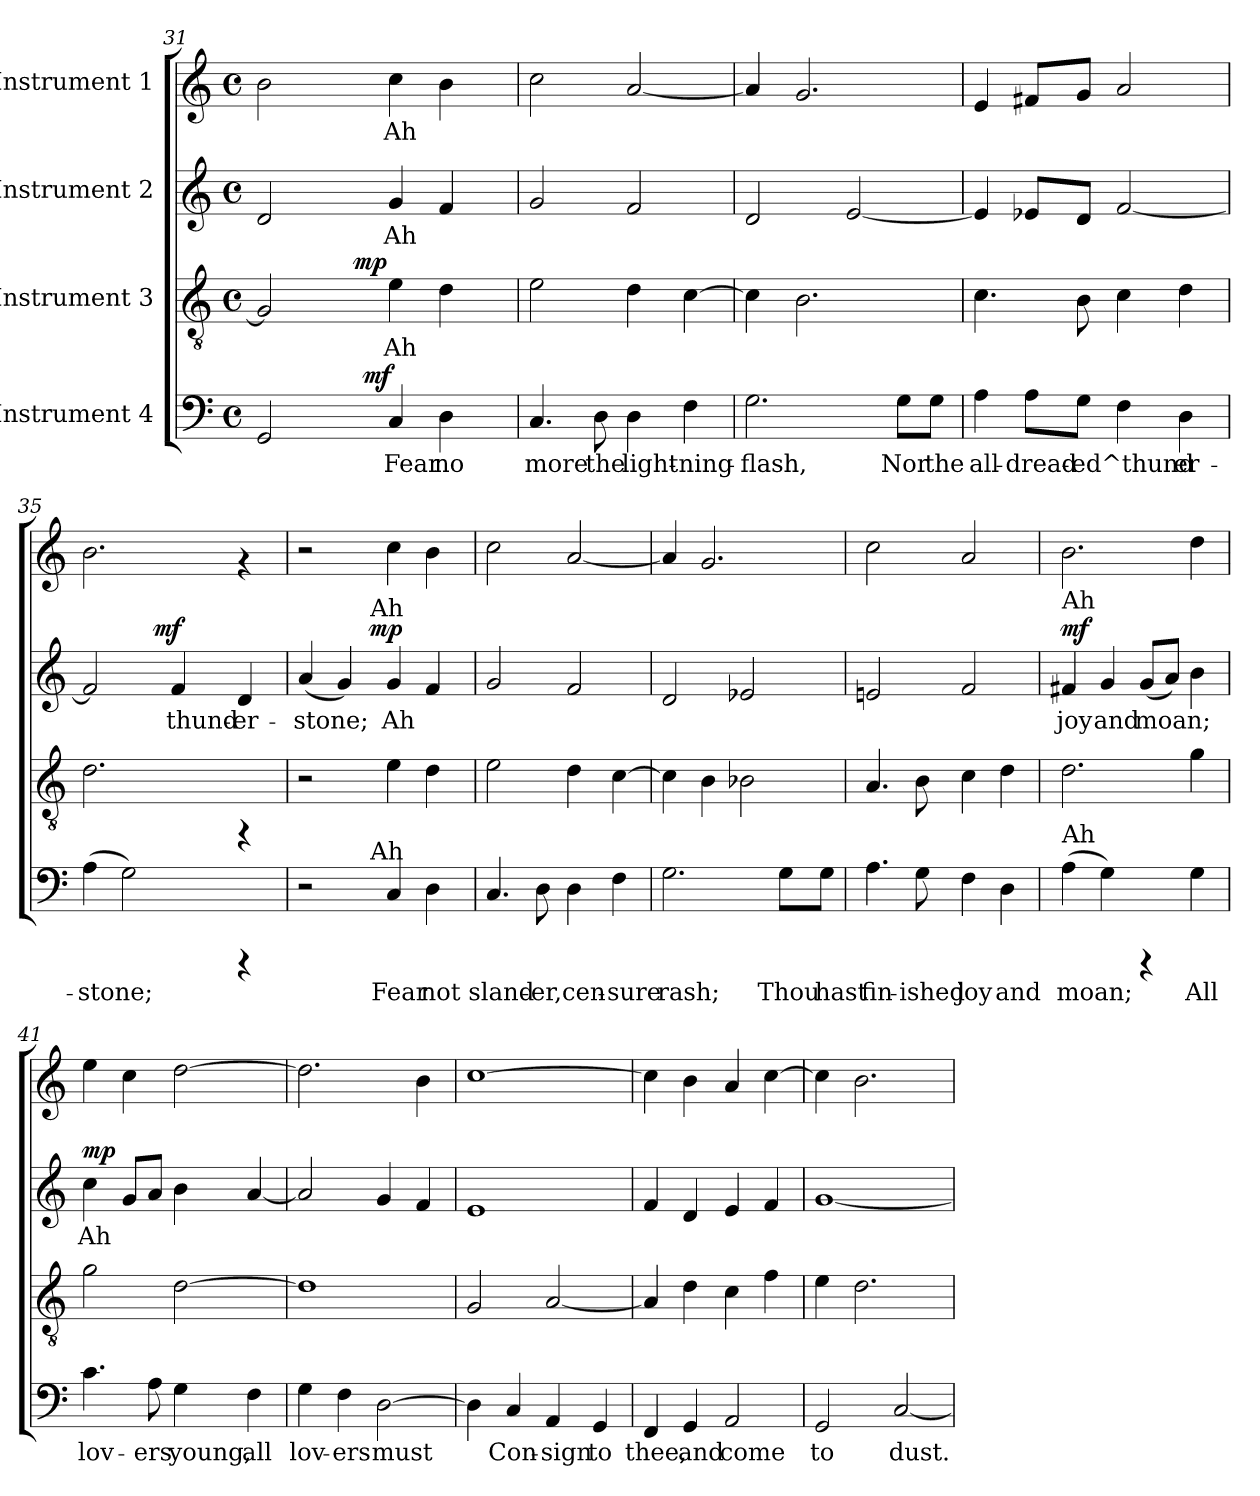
**kern	**text	**dynam	**kern	**text	**dynam	**kern	**text	**dynam	**kern	**text
*part4	*part4	*part4	*part3	*part3	*part3	*part2	*part2	*part2	*part1	*part1
*staff4	*staff4	*staff4	*staff3	*staff3	*staff3	*staff2	*staff2	*staff2	*staff1	*staff1
*I"Instrument 4	*	*	*I"Instrument 3	*	*	*I"Instrument 2	*	*	*I"Instrument 1	*
*clefF4	*	*	*clefGv2	*	*	*clefG2	*	*	*clefG2	*
*k[]	*	*	*k[]	*	*	*k[]	*	*	*k[]	*
*C:	*	*	*C:	*	*	*C:	*	*	*C:	*
*M4/4	*	*	*M4/4	*	*	*M4/4	*	*	*M4/4	*
*met(c)	*	*	*met(c)	*	*	*met(c)	*	*	*met(c)	*
=31	=31	=31	=31	=31	=31	=31	=31	=31	=31	=31
!	!LO:LY:b:cj	!	!	!LO:LY:b:cj	!	!	!LO:LY:b:cj	!	!	!LO:LY:b:cj
*^	*	*	*^	*	*	*	*	*	*	*
2GG/	4ryy	.	.	2G/]	4ryy	.	.	2d/	.	.	2b\	.
.	8ryy	.	.	.	8ryy	.	.	.	.	.	.	.
.	32.ryy	.	.	.	32ryy	.	.	.	.	.	.	.
!	!	!	!	!	!	!	!LO:DY:a	!	!	!	!	!
.	.	.	.	.	2ryy	.	mp	.	.	.	.	.
!	!	!	!LO:DY:a	!	!	!	!	!	!	!	!	!
.	2ryy	.	mf	.	.	.	.	.	.	.	.	.
!	!	!LO:LY:b:cj	!	!	!	!LO:LY:b:cj	!	!	!LO:LY:b:cj	!	!	!LO:LY:b:cj
4C/	.	Fear	.	4e\	.	Ah	.	4g/	Ah	.	4cc\	Ah
!	!	!LO:LY:b:cj	!	!	!	!LO:LY:b:cj	!	!	!LO:LY:b:cj	!	!	!LO:LY:b:cj
4D\	.	no	.	4d\	.	.	.	4f/	.	.	4b\	.
.	.	.	.	.	16.ryy	.	.	.	.	.	.	.
.	16ryy	.	.	.	.	.	.	.	.	.	.	.
.	64ryy	.	.	.	.	.	.	.	.	.	.	.
=32	=32	=32	=32	=32	=32	=32	=32	=32	=32	=32	=32	=32
!	!	!LO:LY:b:cj	!	!	!	!LO:LY:b:cj	!	!	!LO:LY:b:cj	!	!	!LO:LY:b:cj
*v	*v	*	*	*	*	*	*	*	*	*	*	*
*	*	*	*v	*v	*	*	*	*	*	*	*
4.C/	more	.	2e\	.	.	2g/	.	.	2cc\	.
!	!LO:LY:b:cj	!	!	!	!	!	!	!	!	!
8D\	the	.	.	.	.	.	.	.	.	.
!	!LO:LY:b:cj	!	!	!LO:LY:b:cj	!	!	!LO:LY:b:cj	!	!	!LO:LY:b:cj
4D\	light-	.	4d\	.	.	2f/	.	.	[>2a/	.
!	!LO:LY:b:cj	!	!	!LO:LY:b:cj	!	!	!	!	!	!
4F\	-ning-	.	[>4c\	.	.	.	.	.	.	.
!!LO:PB:g=z
=33	=33	=33	=33	=33	=33	=33	=33	=33	=33	=33
!	!LO:LY:b:cj	!	!	!LO:LY:b:cj	!	!	!LO:LY:b:cj	!	!	!LO:LY:b:cj
2.G\	-flash,	.	4c\]	.	.	2d/	.	.	4a/]	.
!	!	!	!	!LO:LY:b:cj	!	!	!	!	!	!LO:LY:b:cj
.	.	.	2.B\	.	.	.	.	.	2.g/	.
!	!	!	!	!	!	!	!LO:LY:b:cj	!	!	!
.	.	.	.	.	.	[<2e/	.	.	.	.
!	!LO:LY:b:cj	!	!	!	!	!	!	!	!	!
8G\L	Nor	.	.	.	.	.	.	.	.	.
!	!LO:LY:b:cj	!	!	!	!	!	!	!	!	!
8G\J	the	.	.	.	.	.	.	.	.	.
=34	=34	=34	=34	=34	=34	=34	=34	=34	=34	=34
!	!LO:LY:b:cj	!	!	!LO:LY:b:cj	!	!	!LO:LY:b:cj	!	!	!LO:LY:b:cj
4A\	all-	.	4.c\	.	.	4e/]	.	.	4e/	.
!	!LO:LY:b:cj	!	!	!	!	!	!LO:LY:b:cj	!	!	!LO:LY:b:cj
8A\L	-dread-	.	.	.	.	8e-X/L	.	.	8f#X/L	.
!	!LO:LY:b:cj	!	!	!LO:LY:b:cj	!	!	!LO:LY:b:cj	!	!	!LO:LY:b:cj
8G\J	-ed^thund-	.	8B\	.	.	8d/J	.	.	8g/J	.
!	!LO:LY:b:cj	!	!	!LO:LY:b:cj	!	!	!LO:LY:b:cj	!	!	!LO:LY:b:cj
4F\	--	.	4c\	.	.	[<2f/	.	.	2a/	.
!	!LO:LY:b:cj	!	!	!LO:LY:b:cj	!	!	!	!	!	!
4D\	-er-	.	4d\	.	.	.	.	.	.	.
=35	=35	=35	=35	=35	=35	=35	=35	=35	=35	=35
!	!LO:LY:b:cj	!	!	!LO:LY:b:cj	!	!	!LO:LY:b:cj	!	!	!LO:LY:b:cj
*	*	*	*	*	*	*^	*	*	*	*
(>4A\	-stone;	.	2.d\	.	.	2f/]	4..ryy	.	.	2.b\	.
!	!LO:LY:b:cj	!	!	!	!	!	!	!	!	!	!
2G\)	.	.	.	.	.	.	.	.	.	.	.
!	!	!	!	!	!	!	!	!	!LO:DY:a	!	!
.	.	.	.	.	.	.	2ryy	.	mf	.	.
!	!	!	!	!	!	!	!	!LO:LY:b:cj	!	!	!
.	.	.	.	.	.	4f/	.	thund-	.	.	.
!	!	!	!	!	!	!	!	!LO:LY:b:cj	!	!	!
4rCCC	.	.	4rFF	.	.	4d/	.	-er-	.	4rf	.
.	.	.	.	.	.	.	16ryy	.	.	.	.
=36	=36	=36	=36	=36	=36	=36	=36	=36	=36	=36	=36
!	!	!	!	!	!	!	!	!LO:LY:b:cj	!	!	!
*^	*	*	*	*	*	*	*	*	*	*	*
2r	4..ryy	.	.	2r	.	.	(<4a/	4..ryy	-stone;	.	2r	.
!	!	!	!	!	!	!	!	!	!LO:LY:b:cj	!	!	!
.	.	.	.	.	.	.	4g/)	.	.	.	.	.
!	!	!	!	!	!	!	!	!LO:TX:a:t=Ah	!	!	!	!
!	!LO:TX:a:t=Ah	!	!	!	!	!	!	!	!	!	!	!
!	!	!	!	!	!	!	!	!	!	!LO:DY:a	!	!
.	2ryy	.	.	.	.	.	.	2ryy	.	mp	.	.
!	!	!LO:LY:b:cj	!	!	!LO:LY:b:cj	!	!	!	!LO:LY:b:cj	!	!	!LO:LY:b:cj
4C/	.	Fear	.	4e\	.	.	4g/	.	Ah	.	4cc\	.
!	!	!LO:LY:b:cj	!	!	!LO:LY:b:cj	!	!	!	!LO:LY:b:cj	!	!	!LO:LY:b:cj
4D\	.	not	.	4d\	.	.	4f/	.	.	.	4b\	.
.	16ryy	.	.	.	.	.	.	16ryy	.	.	.	.
=37	=37	=37	=37	=37	=37	=37	=37	=37	=37	=37	=37	=37
!	!	!LO:LY:b:cj	!	!	!LO:LY:b:cj	!	!	!	!LO:LY:b:cj	!	!	!LO:LY:b:cj
*v	*v	*	*	*	*	*	*v	*v	*	*	*	*
4.C/	sland-	.	2e\	.	.	2g/	.	.	2cc\	.
!	!LO:LY:b:cj	!	!	!	!	!	!	!	!	!
8D\	-er,	.	.	.	.	.	.	.	.	.
!	!LO:LY:b:cj	!	!	!LO:LY:b:cj	!	!	!LO:LY:b:cj	!	!	!LO:LY:b:cj
4D\	cen-	.	4d\	.	.	2f/	.	.	[<2a/	.
!	!LO:LY:b:cj	!	!	!LO:LY:b:cj	!	!	!	!	!	!
4F\	-sure	.	[<4c\	.	.	.	.	.	.	.
!!LO:LB:g=z
=38	=38	=38	=38	=38	=38	=38	=38	=38	=38	=38
!	!LO:LY:b:cj	!	!	!LO:LY:b:cj	!	!	!LO:LY:b:cj	!	!	!LO:LY:b:cj
2.G\	rash;	.	4c\]	.	.	2d/	.	.	4a/]	.
!	!	!	!	!LO:LY:b:cj	!	!	!	!	!	!LO:LY:b:cj
.	.	.	4B\	.	.	.	.	.	2.g/	.
!	!	!	!	!LO:LY:b:cj	!	!	!LO:LY:b:cj	!	!	!
.	.	.	2B-X\	.	.	2e-X/	.	.	.	.
!	!LO:LY:b:cj	!	!	!	!	!	!	!	!	!
8G\L	Thou	.	.	.	.	.	.	.	.	.
!	!LO:LY:b:cj	!	!	!	!	!	!	!	!	!
8G\J	hast	.	.	.	.	.	.	.	.	.
=39	=39	=39	=39	=39	=39	=39	=39	=39	=39	=39
!	!LO:LY:b:cj	!	!	!LO:LY:b:cj	!	!	!LO:LY:b:cj	!	!	!LO:LY:b:cj
4.A\	fin-	.	4.A/	.	.	2en/	.	.	2cc\	.
!	!LO:LY:b:cj	!	!	!LO:LY:b:cj	!	!	!	!	!	!
8G\	-ished	.	8B\	.	.	.	.	.	.	.
!	!LO:LY:b:cj	!	!	!LO:LY:b:cj	!	!	!LO:LY:b:cj	!	!	!LO:LY:b:cj
4F\	joy	.	4c\	.	.	2f/	.	.	2a/	.
!	!LO:LY:b:cj	!	!	!LO:LY:b:cj	!	!	!	!	!	!
4D\	and	.	4d\	.	.	.	.	.	.	.
=40	=40	=40	=40	=40	=40	=40	=40	=40	=40	=40
!	!	!	!	!	!	!LO:TX:a:t=Ah	!	!	!	!
!LO:TX:a:t=Ah	!	!	!	!	!	!	!	!	!	!
!	!LO:LY:b:cj	!	!	!LO:LY:b:cj	!	!	!LO:LY:b:cj	!LO:DY:a	!	!LO:LY:b:cj
(>4A\	moan;	.	2.d\	.	.	4f#X/	joy	mf	2.b\	.
!	!LO:LY:b:cj	!	!	!	!	!	!LO:LY:b:cj	!	!	!
4G\)	.	.	.	.	.	4g/	and	.	.	.
!	!	!	!	!	!	!	!LO:LY:b:cj	!	!	!
4rCCC	.	.	.	.	.	(>8g/L	moan;	.	.	.
!	!	!	!	!	!	!	!LO:LY:b:cj	!	!	!
.	.	.	.	.	.	8a/J)	.	.	.	.
!	!LO:LY:b:cj	!	!	!LO:LY:b:cj	!	!	!LO:LY:b:cj	!	!	!LO:LY:b:cj
4G\	All	.	4g\	.	.	4b\	.	.	4dd\	.
=41	=41	=41	=41	=41	=41	=41	=41	=41	=41	=41
!	!LO:LY:b:cj	!	!	!LO:LY:b:cj	!	!	!LO:LY:b:cj	!LO:DY:a	!	!LO:LY:b:cj
4.c\	lov-	.	2g\	.	.	4cc\	Ah	mp	4ee\	.
!	!	!	!	!	!	!	!LO:LY:b:cj	!	!	!LO:LY:b:cj
.	.	.	.	.	.	8g/L	.	.	4cc\	.
!	!LO:LY:b:cj	!	!	!	!	!	!LO:LY:b:cj	!	!	!
8A\	-ers	.	.	.	.	8a/J	.	.	.	.
!	!LO:LY:b:cj	!	!	!LO:LY:b:cj	!	!	!LO:LY:b:cj	!	!	!LO:LY:b:cj
4G\	young,	.	[>2d\	.	.	4b\	.	.	[>2dd\	.
!	!LO:LY:b:cj	!	!	!	!	!	!LO:LY:b:cj	!	!	!
4F\	all	.	.	.	.	[<4a/	.	.	.	.
=42	=42	=42	=42	=42	=42	=42	=42	=42	=42	=42
!	!LO:LY:b:cj	!	!	!LO:LY:b:cj	!	!	!LO:LY:b:cj	!	!	!LO:LY:b:cj
4G\	lov-	.	1d]	.	.	2a/]	.	.	2.dd\]	.
!	!LO:LY:b:cj	!	!	!	!	!	!	!	!	!
4F\	-ers	.	.	.	.	.	.	.	.	.
!	!LO:LY:b:cj	!	!	!	!	!	!LO:LY:b:cj	!	!	!
[<2D\	must	.	.	.	.	4g/	.	.	.	.
!	!	!	!	!	!	!	!LO:LY:b:cj	!	!	!LO:LY:b:cj
.	.	.	.	.	.	4f/	.	.	4b\	.
!!LO:PB:g=z
=43	=43	=43	=43	=43	=43	=43	=43	=43	=43	=43
!	!LO:LY:b:cj	!	!	!LO:LY:b:cj	!	!	!LO:LY:b:cj	!	!	!LO:LY:b:cj
4D\]	.	.	2G/	.	.	1e	.	.	[>1cc	.
!	!LO:LY:b:cj	!	!	!	!	!	!	!	!	!
4C/	Con-	.	.	.	.	.	.	.	.	.
!	!LO:LY:b:cj	!	!	!LO:LY:b:cj	!	!	!	!	!	!
4AA/	-sign	.	[<2A/	.	.	.	.	.	.	.
!	!LO:LY:b:cj	!	!	!	!	!	!	!	!	!
4GG/	to	.	.	.	.	.	.	.	.	.
=44	=44	=44	=44	=44	=44	=44	=44	=44	=44	=44
!	!LO:LY:b:cj	!	!	!LO:LY:b:cj	!	!	!LO:LY:b:cj	!	!	!LO:LY:b:cj
4FF/	thee,	.	4A/]	.	.	4f/	.	.	4cc\]	.
!	!LO:LY:b:cj	!	!	!LO:LY:b:cj	!	!	!LO:LY:b:cj	!	!	!LO:LY:b:cj
4GG/	and	.	4d\	.	.	4d/	.	.	4b\	.
!	!LO:LY:b:cj	!	!	!LO:LY:b:cj	!	!	!LO:LY:b:cj	!	!	!LO:LY:b:cj
2AA/	come	.	4c\	.	.	4e/	.	.	4a/	.
!	!	!	!	!LO:LY:b:cj	!	!	!LO:LY:b:cj	!	!	!LO:LY:b:cj
.	.	.	4f\	.	.	4f/	.	.	[>4cc\	.
=45	=45	=45	=45	=45	=45	=45	=45	=45	=45	=45
!	!LO:LY:b:cj	!	!	!LO:LY:b:cj	!	!	!LO:LY:b:cj	!	!	!LO:LY:b:cj
2GG/	to	.	4e\	.	.	[<1g	.	.	4cc\]	.
!	!	!	!	!LO:LY:b:cj	!	!	!	!	!	!LO:LY:b:cj
.	.	.	2.d\	.	.	.	.	.	2.b\	.
!	!LO:LY:b:cj	!	!	!	!	!	!	!	!	!
[<2C/	dust.	.	.	.	.	.	.	.	.	.
=	=	=	=	=	=	=	=	=	=	=
*-	*-	*-	*-	*-	*-	*-	*-	*-	*-	*-
